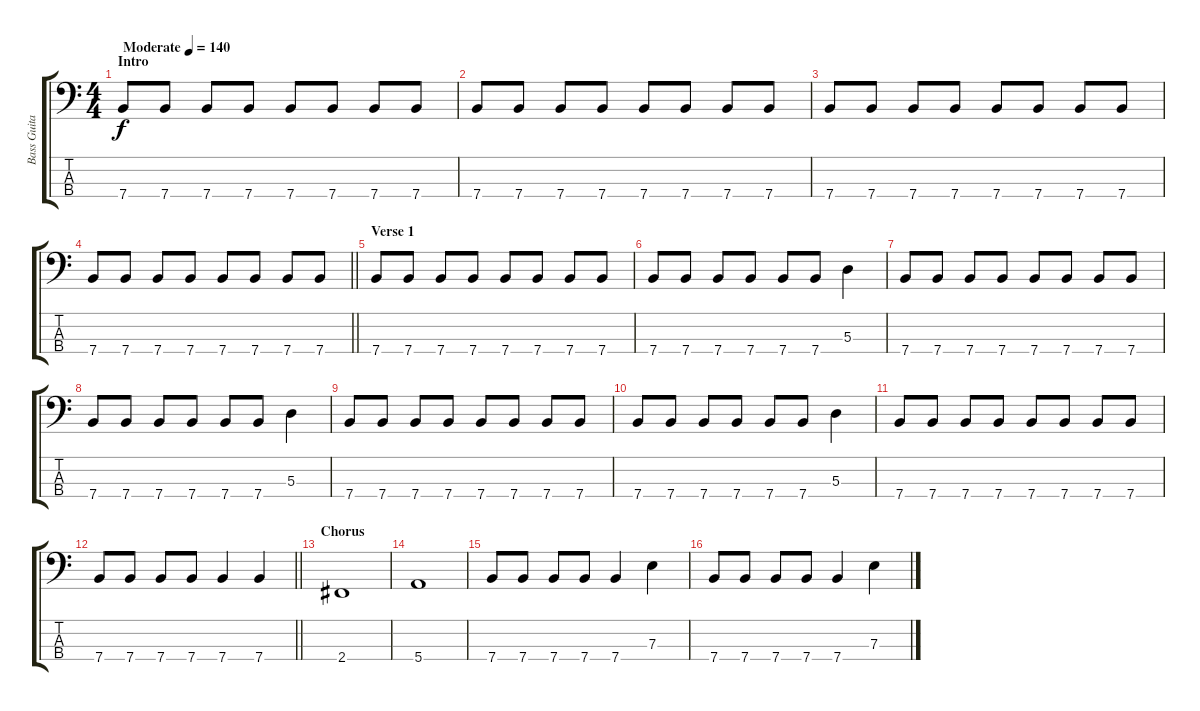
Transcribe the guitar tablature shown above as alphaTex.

\track ("Bass Guitar" "Bass Guita") {instrument electricbassfinger}
\staff {score tabs}
\tuning (G2 D2 A1 E1) {hide}
\ts (4 4)
\section ("" "Intro")
\tempo (140 "Moderate")
\clef f4
\ks c
7.4.8{dy f instrument electricbassfinger} 7.4.8 7.4.8 7.4.8 7.4.8 7.4.8 7.4.8 7.4.8 |
7.4.8 7.4.8 7.4.8 7.4.8 7.4.8 7.4.8 7.4.8 7.4.8 |
7.4.8 7.4.8 7.4.8 7.4.8 7.4.8 7.4.8 7.4.8 7.4.8 |
\barLineRight lightlight
7.4.8 7.4.8 7.4.8 7.4.8 7.4.8 7.4.8 7.4.8 7.4.8 |
\section ("" "Verse 1")
7.4.8 7.4.8 7.4.8 7.4.8 7.4.8 7.4.8 7.4.8 7.4.8 |
7.4.8 7.4.8 7.4.8 7.4.8 7.4.8 7.4.8 5.3.4 |
7.4.8 7.4.8 7.4.8 7.4.8 7.4.8 7.4.8 7.4.8 7.4.8 |
7.4.8 7.4.8 7.4.8 7.4.8 7.4.8 7.4.8 5.3.4 |
7.4.8 7.4.8 7.4.8 7.4.8 7.4.8 7.4.8 7.4.8 7.4.8 |
7.4.8 7.4.8 7.4.8 7.4.8 7.4.8 7.4.8 5.3.4 |
7.4.8 7.4.8 7.4.8 7.4.8 7.4.8 7.4.8 7.4.8 7.4.8 |
\barLineRight lightlight
7.4.8 7.4.8 7.4.8 7.4.8 7.4.4 7.4.4 |
\section ("" "Chorus")
2.4.1 |
5.4.1 |
7.4.8 7.4.8 7.4.8 7.4.8 7.4.4 7.3.4 |
7.4.8 7.4.8 7.4.8 7.4.8 7.4.4 7.3.4
